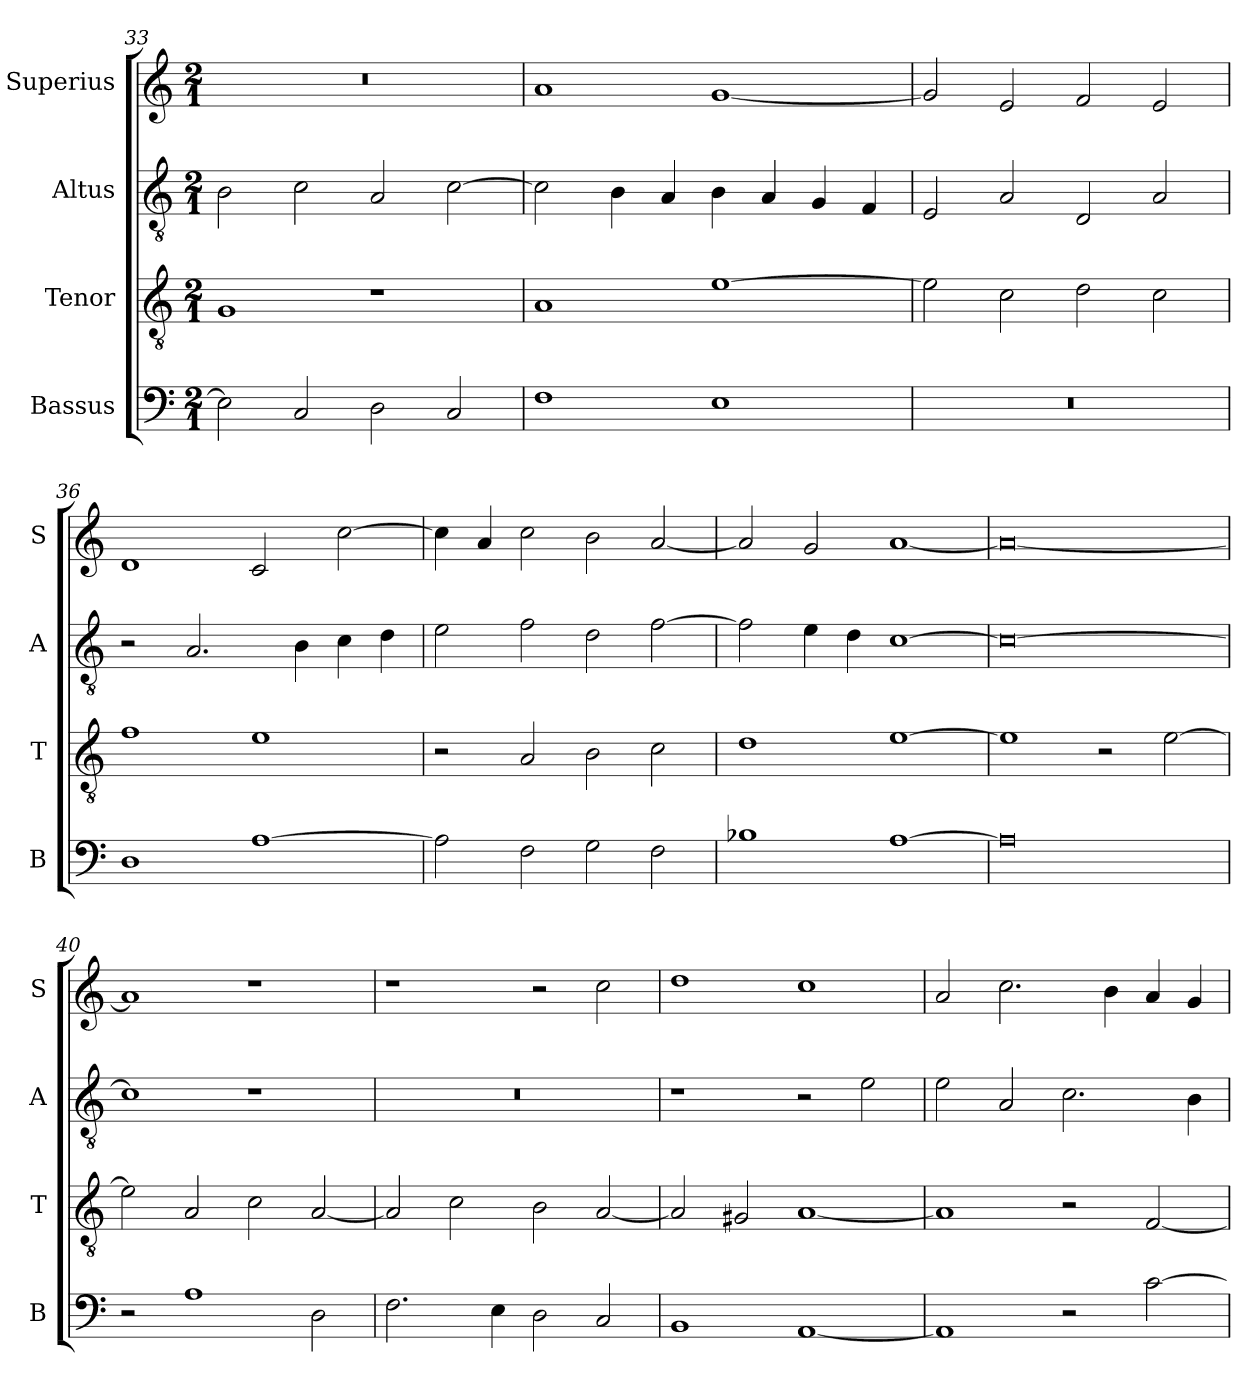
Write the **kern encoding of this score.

**kern	**kern	**kern	**kern
*part4	*part3	*part2	*part1
*staff4	*staff3	*staff2	*staff1
*I"Bassus	*I"Tenor	*I"Altus	*I"Superius
*I'B	*I'T	*I'A	*I'S
*clefF4	*clefGv2	*clefGv2	*clefG2
*k[]	*k[]	*k[]	*k[]
*C:	*C:	*C:	*C:
*M2/1	*M2/1	*M2/1	*M2/1
=33	=33	=33	=33
2E]	1G	2B	0r
2C	.	2c	.
2D	1r	2A	.
2C	.	[2c	.
=34	=34	=34	=34
1F	1A	2c]	1a
.	.	4B	.
.	.	4A	.
1E	[1e	4B	[1g
.	.	4A	.
.	.	4G	.
.	.	4F	.
=35	=35	=35	=35
0r	2e]	2E	2g]
.	2c	2A	2e
.	2d	2D	2f
.	2c	2A	2e
=36	=36	=36	=36
1D	1f	2r	1d
.	.	2.A	.
[1A	1e	.	2c
.	.	4B	.
.	.	4c	[2cc
.	.	4d	.
=37	=37	=37	=37
2A]	2r	2e	4cc]
.	.	.	4a
2F	2A	2f	2cc
2G	2B	2d	2b
2F	2c	[2f	[2a
=38	=38	=38	=38
1B-X	1d	2f]	2a]
.	.	4e	2g
.	.	4d	.
[1A	[1e	[1c	[1a
=39	=39	=39	=39
0A]	1e]	0c_	0a_
.	2r	.	.
.	[2e	.	.
=40	=40	=40	=40
2r	2e]	1c]	1a]
1A	2A	.	.
.	2c	1r	1r
2D	[2A	.	.
=41	=41	=41	=41
2.F	2A]	0r	1r
.	2c	.	.
4E	.	.	.
2D	2B	.	2r
2C	[2A	.	2cc
=42	=42	=42	=42
1BB	2A]	1r	1dd
.	2G#X	.	.
[1AA	[1A	2r	1cc
.	.	2e	.
=43	=43	=43	=43
1AA]	1A]	2e	2a
.	.	2A	2.cc
2r	2r	2.c	.
.	.	.	4b
[2c	[2F	.	4a
.	.	4B	4g
=	=	=	=
*-	*-	*-	*-
